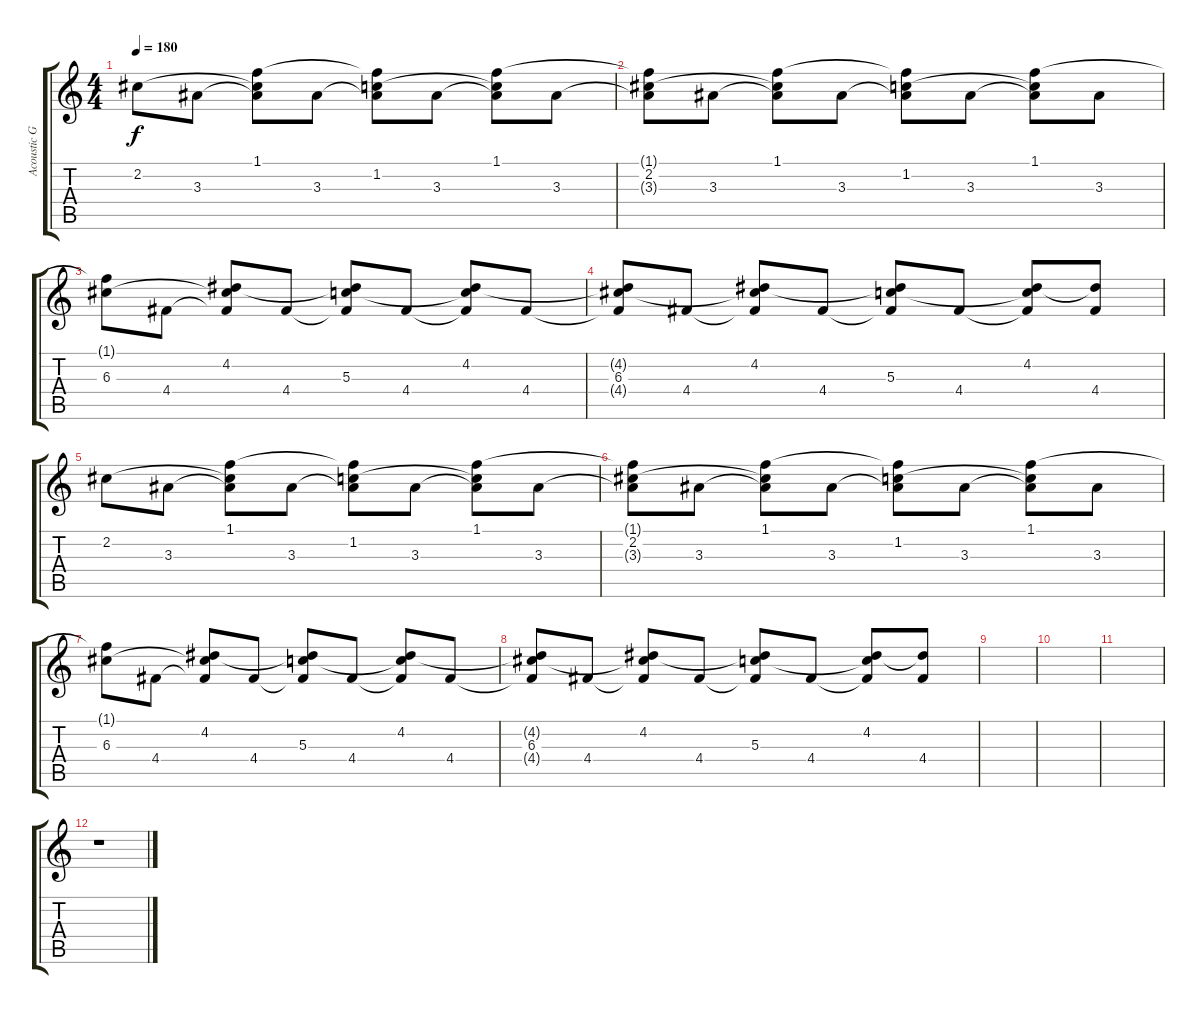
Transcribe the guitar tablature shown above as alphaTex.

\track ("Acoustic Guitarist" "Acoustic G") {instrument acousticguitarnylon}
\staff {score tabs}
\tuning (E4 B3 G3 D3 A2 E2) {hide}
\ts (4 4)
\tempo 180
\clef g2
\ks c
2.2.8{dy f instrument acousticguitarnylon} 3.3.8 (1.1 2.2{t} 3.3{t}).8 3.3.8 (1.1{t} 1.2 3.3{t}).8 3.3.8 (1.1 1.2{t} 3.3{t}).8 3.3.8 |
(1.1{t} 2.2 3.3{t}).8 3.3.8 (1.1 2.2{t} 3.3{t}).8 3.3.8 (1.1{t} 1.2 3.3{t}).8 3.3.8 (1.1 1.2{t} 3.3{t}).8 3.3.8 |
(1.1{t} 6.3).8 4.4.8 (4.2 6.3{t} 4.4{t}).8 4.4.8 (4.2{t} 5.3 4.4{t}).8 4.4.8 (4.2 5.3{t} 4.4{t}).8 4.4.8 |
(4.2{t} 6.3 4.4{t}).8 4.4.8 (4.2 6.3{t} 4.4{t}).8 4.4.8 (4.2{t} 5.3 4.4{t}).8 4.4.8 (4.2 5.3{t} 4.4{t}).8 (4.2{t} 4.4).8 |
2.2.8 3.3.8 (1.1 2.2{t} 3.3{t}).8 3.3.8 (1.1{t} 1.2 3.3{t}).8 3.3.8 (1.1 1.2{t} 3.3{t}).8 3.3.8 |
(1.1{t} 2.2 3.3{t}).8 3.3.8 (1.1 2.2{t} 3.3{t}).8 3.3.8 (1.1{t} 1.2 3.3{t}).8 3.3.8 (1.1 1.2{t} 3.3{t}).8 3.3.8 |
(1.1{t} 6.3).8 4.4.8 (4.2 6.3{t} 4.4{t}).8 4.4.8 (4.2{t} 5.3 4.4{t}).8 4.4.8 (4.2 5.3{t} 4.4{t}).8 4.4.8 |
(4.2{t} 6.3 4.4{t}).8 4.4.8 (4.2 6.3{t} 4.4{t}).8 4.4.8 (4.2{t} 5.3 4.4{t}).8 4.4.8 (4.2 5.3{t} 4.4{t}).8 (4.2{t} 4.4).8 |
|
|
|
r.1
